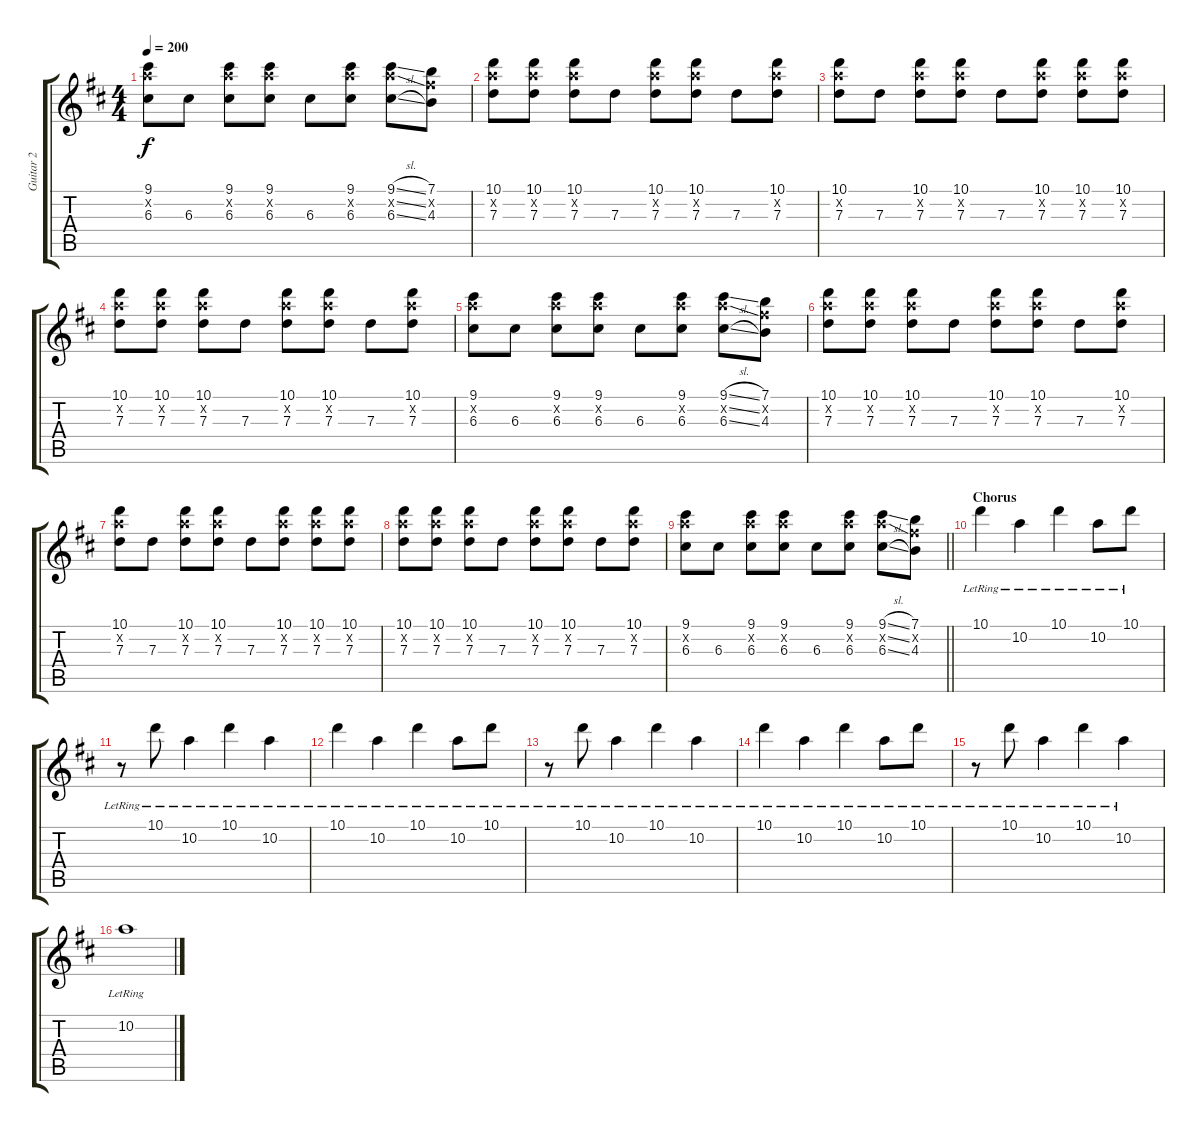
\track ("Guitar 2" "Guitar 2") {instrument distortionguitar}
\staff {score tabs}
\tuning (E4 B3 G3 D3 A2 E2) {hide}
\ts (4 4)
\tempo 200
\clef g2
\ks d
(9.1 10.2{x} 6.3).8{dy f} 6.3.8 (9.1 10.2{x} 6.3).8 (9.1 10.2{x} 6.3).8 6.3.8 (9.1 10.2{x} 6.3).8 (9.1{sl} 10.2{sl x} 6.3{sl}).8 (7.1 7.2{x} 4.3).8 |
(10.1 10.2{x} 7.3).8 (10.1 10.2{x} 7.3).8 (10.1 10.2{x} 7.3).8 7.3.8 (10.1 10.2{x} 7.3).8 (10.1 10.2{x} 7.3).8 7.3.8 (10.1 10.2{x} 7.3).8 |
(10.1 10.2{x} 7.3).8 7.3.8 (10.1 10.2{x} 7.3).8 (10.1 10.2{x} 7.3).8 7.3.8 (10.1 10.2{x} 7.3).8 (10.1 10.2{x} 7.3).8 (10.1 10.2{x} 7.3).8 |
(10.1 10.2{x} 7.3).8 (10.1 10.2{x} 7.3).8 (10.1 10.2{x} 7.3).8 7.3.8 (10.1 10.2{x} 7.3).8 (10.1 10.2{x} 7.3).8 7.3.8 (10.1 10.2{x} 7.3).8 |
(9.1 10.2{x} 6.3).8 6.3.8 (9.1 10.2{x} 6.3).8 (9.1 10.2{x} 6.3).8 6.3.8 (9.1 10.2{x} 6.3).8 (9.1{sl} 10.2{sl x} 6.3{sl}).8 (7.1 7.2{x} 4.3).8 |
(10.1 10.2{x} 7.3).8 (10.1 10.2{x} 7.3).8 (10.1 10.2{x} 7.3).8 7.3.8 (10.1 10.2{x} 7.3).8 (10.1 10.2{x} 7.3).8 7.3.8 (10.1 10.2{x} 7.3).8 |
(10.1 10.2{x} 7.3).8 7.3.8 (10.1 10.2{x} 7.3).8 (10.1 10.2{x} 7.3).8 7.3.8 (10.1 10.2{x} 7.3).8 (10.1 10.2{x} 7.3).8 (10.1 10.2{x} 7.3).8 |
(10.1 10.2{x} 7.3).8 (10.1 10.2{x} 7.3).8 (10.1 10.2{x} 7.3).8 7.3.8 (10.1 10.2{x} 7.3).8 (10.1 10.2{x} 7.3).8 7.3.8 (10.1 10.2{x} 7.3).8 |
\barLineRight lightlight
(9.1 10.2{x} 6.3).8 6.3.8 (9.1 10.2{x} 6.3).8 (9.1 10.2{x} 6.3).8 6.3.8 (9.1 10.2{x} 6.3).8 (9.1{sl} 10.2{sl x} 6.3{sl}).8 (7.1 7.2{x} 4.3).8 |
\section ("" "Chorus")
10.1{lr}.4 10.2{lr}.4 10.1{lr}.4 10.2{lr}.8 10.1{lr}.8 |
r.8 10.1{lr}.8 10.2{lr}.4 10.1{lr}.4 10.2{lr}.4 |
10.1{lr}.4 10.2{lr}.4 10.1{lr}.4 10.2{lr}.8 10.1{lr}.8 |
r.8 10.1{lr}.8 10.2{lr}.4 10.1{lr}.4 10.2{lr}.4 |
10.1{lr}.4 10.2{lr}.4 10.1{lr}.4 10.2{lr}.8 10.1{lr}.8 |
r.8 10.1{lr}.8 10.2{lr}.4 10.1{lr}.4 10.2{lr}.4 |
10.2{lr}.1
